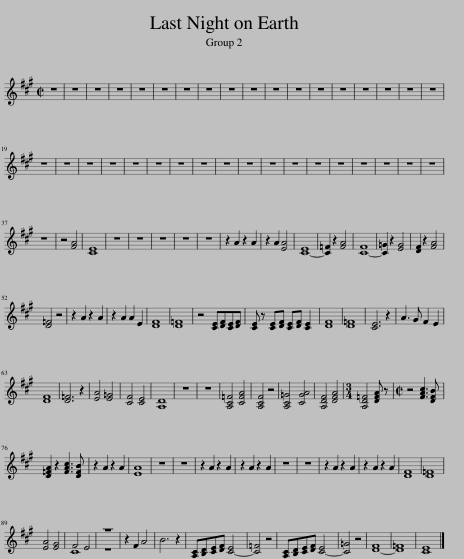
X:1
%%score ( 1 2 )
L:1/8
M:2/2
I:linebreak $
K:A
V:1 treble
V:2 treble
V:1
 z8 | z8 | z8 | z8 | z8 | %5
 z8 | z8 | z8 | z8 | z8 | %10
 z8 | z8 | z8 | z8 | z8 | %15
 z8 | z8 | z8 |$ z8 | z8 | %20
 z8 | z8 | z8 | z8 | z8 | %25
 z8 | z8 | z8 | z8 | z8 | %30
 z8 | z8 | z8 | z8 | z8 | %35
 z8 |$ z8 | z4 [FA]4 | [CE]8 | z8 | %40
 z8 | z8 | z8 | z8 | z2 A2 z2 A2 | %45
 z2 A2 [EA]4 | [C-E]8 | [C=F]2 z2 [FA]4 | [C-F]8 | [C=G]2 z2 [EG]4 | %50
 [DF]2 z2 [FA]4 |$ [D=F]4 z4 | z2 A2 z2 A2 | z2 A2 A2 E2 | [DF]8 | %55
 [D=F]8 | z4 [CE][DF][CE][DF] | [CE] z [CE][DF] [CE][DF] [CE]2 | [DF]8 | [D=F]8 | %60
 [CE]6 z2 | A3 G F2 E2 |$ [DF]8 | [D=F]6 z2 | [EA]4 [E=G]4 | %65
 [CF]4 [CE]4 | [A,D]8 | z8 | z8 | [A,C=F]4 [CFA]4 | %70
 [A,CF]4 z4 | [A,C=G]4 [CGA]4 | [A,DF]4 [DFA]4 |[M:3/4] [A,D=F]4 [DFA] z |[M:2/2] z4 [FAc]3 [DFB] |$ %75
 [D=FA]2 z2 [FAc]3 [DFB] | z2 A2 z2 A2 | [EA]8 | z8 | z8 | %80
 z2 A2 z2 A2 | z2 A2 z2 A2 | z8 | z8 | z2 A2 z2 A2 | %85
 z2 A2 z2 A2 | [DF]8 | [D=F]8 |$ [EA]4 [EG]4 | F4 E4 | %90
 z8 | z2 F2 A4 | B6 z2 | [A,C][B,D][CE][DF] [C-E]4 | [C=F]4 z4 | %95
 [A,C][B,D][CE][DF] [C-E]4 | [C=G]4 z4 | [D-F]8 | [D=F]8 | [CE]8 |] %100
V:2
 x8 | x8 | x8 | x8 | x8 | %5
 x8 | x8 | x8 | x8 | x8 | %10
 x8 | x8 | x8 | x8 | x8 | %15
 x8 | x8 | x8 |$ x8 | x8 | %20
 x8 | x8 | x8 | x8 | x8 | %25
 x8 | x8 | x8 | x8 | x8 | %30
 x8 | x8 | x8 | x8 | x8 | %35
 x8 |$ x8 | x8 | x8 | x8 | %40
 x8 | x8 | x8 | x8 | x8 | %45
 x8 | x8 | x8 | x8 | x8 | %50
 x8 |$ x8 | x8 | x8 | x8 | %55
 x8 | x8 | x8 | x8 | x8 | %60
 x8 | x8 |$ x8 | x8 | x8 | %65
 x8 | x8 | x8 | x8 | x8 | %70
 x8 | x8 | x8 |[M:3/4] x6 |[M:2/2] x8 |$ %75
 x8 | x8 | x8 | x8 | x8 | %80
 x8 | x8 | x8 | x8 | x8 | %85
 x8 | x8 | x8 |$ x8 | C8 | %90
 z8 | x8 | x8 | x8 | x8 | %95
 x8 | x8 | x8 | x8 | x8 |] %100
